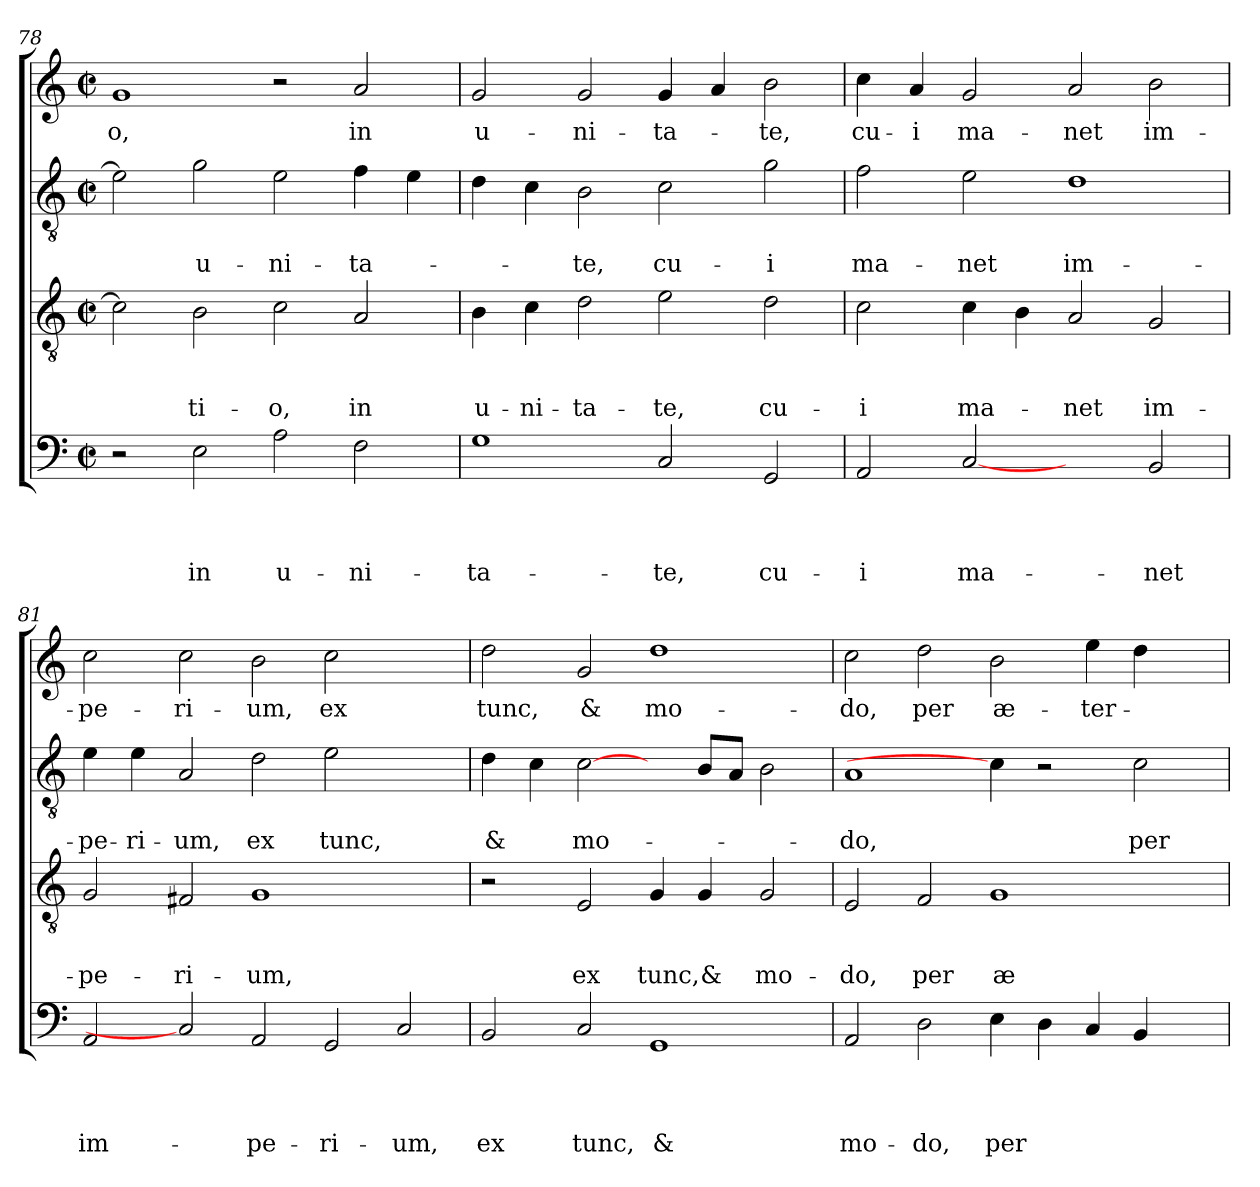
**kern	**text	**text	**text	**text	**kern	**text	**text	**text	**kern	**text	**text	**kern	**text
*part4	*part4	*part4	*part4	*part4	*part3	*part3	*part3	*part3	*part2	*part2	*part2	*part1	*part1
*staff4	*staff4	*staff4	*staff4	*staff4	*staff3	*staff3	*staff3	*staff3	*staff2	*staff2	*staff2	*staff1	*staff1
*clefF4	*	*	*	*	*clefGv2	*	*	*	*clefGv2	*	*	*clefG2	*
*k[]	*	*	*	*	*k[]	*	*	*	*k[]	*	*	*k[]	*
*C:	*	*	*	*	*C:	*	*	*	*C:	*	*	*C:	*
*M2/2	*	*	*	*	*M2/2	*	*	*	*M2/2	*	*	*M2/2	*
*met(c|)	*	*	*	*	*met(c|)	*	*	*	*met(c|)	*	*	*met(c|)	*
=78	=78	=78	=78	=78	=78	=78	=78	=78	=78	=78	=78	=78	=78
!	!	!	!	!	!	!	!	!	!	!	!	!	!LO:LY:b
2r	.	.	.	.	2c\]	.	.	.	2e\]	.	.	1g	-o,
!	!	!	!	!LO:LY:b	!	!	!	!LO:LY:b	!	!	!LO:LY:b	!	!
2E\	.	.	.	in	2B\	.	.	-ti-	2g\	.	u-	.	.
!	!	!	!	!LO:LY:b	!	!	!	!LO:LY:b	!	!	!LO:LY:b	!	!
2A\	.	.	.	u-	2c\	.	.	-o,	2e\	.	-ni-	2r	.
!	!	!	!	!LO:LY:b	!	!	!	!LO:LY:b	!	!	!LO:LY:b	!	!LO:LY:b
2F\	.	.	.	-ni-	2A/	.	.	in	4f\	.	-ta-	2a/	in
.	.	.	.	.	.	.	.	.	4e\	.	.	.	.
=79	=79	=79	=79	=79	=79	=79	=79	=79	=79	=79	=79	=79	=79
!	!	!	!	!LO:LY:b	!	!	!	!LO:LY:b	!	!	!	!	!LO:LY:b
1G	.	.	.	-ta-	4B\	.	.	u-	4d\	.	.	2g/	u-
!	!	!	!	!	!	!	!	!LO:LY:b	!	!	!	!	!
.	.	.	.	.	4c\	.	.	-ni-	4c\	.	.	.	.
!	!	!	!	!	!	!	!	!LO:LY:b	!	!	!LO:LY:b	!	!LO:LY:b
.	.	.	.	.	2d\	.	.	-ta-	2B\	.	-te,	2g/	-ni-
!	!	!	!	!LO:LY:b	!	!	!	!LO:LY:b	!	!	!LO:LY:b	!	!LO:LY:b
2C/	.	.	.	-te,	2e\	.	.	-te,	2c\	.	cu-	4g/	-ta-
.	.	.	.	.	.	.	.	.	.	.	.	4a/	.
!	!	!	!	!LO:LY:b	!	!	!	!LO:LY:b	!	!	!LO:LY:b	!	!LO:LY:b
2GG/	.	.	.	cu-	2d\	.	.	cu-	2g\	.	-i	2b\	-te,
=80	=80	=80	=80	=80	=80	=80	=80	=80	=80	=80	=80	=80	=80
!	!	!	!	!LO:LY:b	!	!	!	!LO:LY:b	!	!	!LO:LY:b	!	!LO:LY:b
2AA/	.	.	.	-i	2c\	.	.	-i	2f\	.	ma-	4cc\	cu-
!	!	!	!	!	!	!	!	!	!	!	!	!	!LO:LY:b
.	.	.	.	.	.	.	.	.	.	.	.	4a/	-i
!	!	!	!	!LO:LY:b	!	!	!	!LO:LY:b	!	!	!LO:LY:b	!	!LO:LY:b
[2C	.	.	.	ma-	4c\	.	.	ma-	2e\	.	-net	2g/	ma-
.	.	.	.	.	4B\	.	.	.	.	.	.	.	.
!	!	!	!	!	!	!	!	!LO:LY:b	!	!	!LO:LY:b	!	!LO:LY:b
2ryy	.	.	.	.	2A/	.	.	-net	1d	.	im-	2a/	-net
!	!	!	!	!LO:LY:b	!	!	!	!LO:LY:b	!	!	!	!	!LO:LY:b
2BB/	.	.	.	-net	2G/	.	.	im-	.	.	.	2b\	im-
!!LO:LB:g=z
=81	=81	=81	=81	=81	=81	=81	=81	=81	=81	=81	=81	=81	=81
!	!	!	!	!LO:LY:b	!	!	!	!LO:LY:b	!	!	!LO:LY:b	!	!LO:LY:b
2AA/	.	.	.	im-	2G/	.	.	-pe-	4e\	.	-pe-	2cc\	-pe-
!	!	!	!	!	!	!	!	!	!	!	!LO:LY:b	!	!
.	.	.	.	.	.	.	.	.	4e\	.	-ri-	.	.
!	!	!	!	!	!	!	!	!LO:LY:b	!	!	!LO:LY:b	!	!LO:LY:b
2C]	.	.	.	.	2F#X/	.	.	-ri-	2A/	.	-um,	2cc\	-ri-
!	!	!	!	!LO:LY:b	!	!	!	!LO:LY:b	!	!	!LO:LY:b	!	!LO:LY:b
2AA/	.	.	.	-pe-	1G	.	.	-um,	2d\	.	ex	2b\	-um,
!	!	!	!	!LO:LY:b	!	!	!	!	!	!	!LO:LY:b	!	!LO:LY:b
2GG/	.	.	.	-ri-	.	.	.	.	2e\	.	tunc,	2cc\	ex
!	!	!	!	!LO:LY:b	!	!	!	!	!	!	!	!	!
2C/	.	.	.	-um,	2ryy	.	.	.	2ryy	.	.	2ryy	.
=82	=82	=82	=82	=82	=82	=82	=82	=82	=82	=82	=82	=82	=82
!	!	!	!	!LO:LY:b	!	!	!	!	!	!	!LO:LY:b	!	!LO:LY:b
2BB/	.	.	.	ex	2r	.	.	.	4d\	.	&	2dd\	tunc,
.	.	.	.	.	.	.	.	.	4c\	.	.	.	.
!	!	!	!	!LO:LY:b	!	!	!	!LO:LY:b	!	!	!LO:LY:b	!	!LO:LY:b
2C/	.	.	.	tunc,	2E/	.	.	ex	[2c\	.	mo-	2g/	&
!	!	!	!	!LO:LY:b	!	!	!	!LO:LY:b	!	!	!	!	!LO:LY:b
1GG	.	.	.	&	4G/	.	.	tunc,	4ryy	.	.	1dd	mo-
!	!	!	!	!	!	!	!	!LO:LY:b	!	!	!	!	!
.	.	.	.	.	4G/	.	.	&	8B/L	.	.	.	.
.	.	.	.	.	.	.	.	.	8A/J	.	.	.	.
!	!	!	!	!	!	!	!	!LO:LY:b	!	!	!	!	!
.	.	.	.	.	2G/	.	.	mo-	2B\	.	.	.	.
=83	=83	=83	=83	=83	=83	=83	=83	=83	=83	=83	=83	=83	=83
!	!	!	!	!LO:LY:b	!	!	!	!LO:LY:b	!	!	!LO:LY:b	!	!LO:LY:b
2AA/	.	.	.	mo-	2E/	.	.	-do,	1A	.	-do,	2cc\	-do,
!	!	!	!	!LO:LY:b	!	!	!	!LO:LY:b	!	!	!	!	!LO:LY:b
2D\	.	.	.	-do,	2F/	.	.	per	.	.	.	2dd\	per
!	!	!	!	!LO:LY:b	!	!	!	!LO:LY:b	!	!	!	!	!LO:LY:b
4E\	.	.	.	per	1G	.	.	æ-	4c\]	.	.	2b\	æ-
4D\	.	.	.	.	.	.	.	.	2r	.	.	.	.
!	!	!	!	!	!	!	!	!	!	!	!	!	!LO:LY:b
4C/	.	.	.	.	.	.	.	.	.	.	.	4ee\	-ter-
!	!	!	!	!	!	!	!	!	!	!	!LO:LY:b	!	!
4BB/	.	.	.	.	.	.	.	.	2c\	.	per	4dd\	.
4ryy	.	.	.	.	4ryy	.	.	.	.	.	.	4ryy	.
=	=	=	=	=	=	=	=	=	=	=	=	=	=
*-	*-	*-	*-	*-	*-	*-	*-	*-	*-	*-	*-	*-	*-
